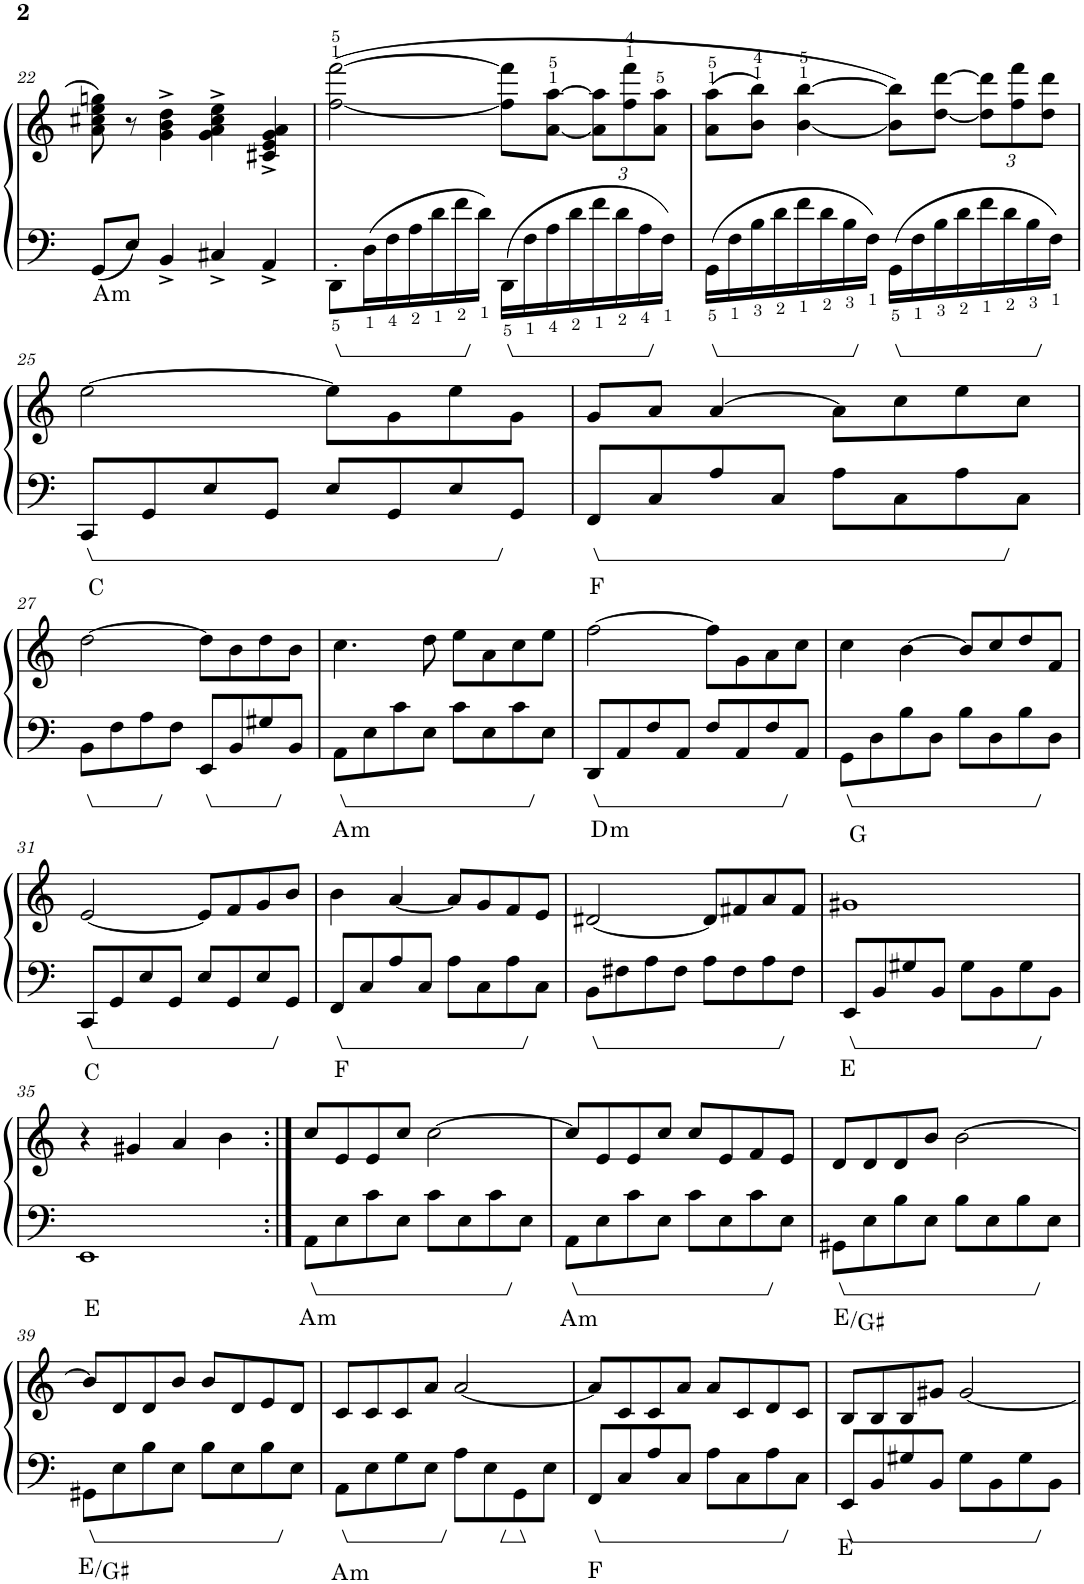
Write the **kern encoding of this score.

**kern	**kern	**harte
*part1	*part1	*part1
*staff2	*staff1	*
*I"Piano	*	*
*I'Pno.	*	*
!!LO:PB:g=z
*clefF4	*clefG2	*
*k[]	*k[]	*
*M4/4	*M4/4	*
=22	=22	=22
!	!	!LO:H:kt=m
8GG/L	8a\ 8cc#X\ 8ee\ 8ggn\	A:min
8E/J	8r	.
4BB^/	4g\^ 4b\^ 4dd\^	.
4C#X^/	4g\^ 4a\^ 4cc#\^ 4ee\^	.
4AA^/	4c#X/^ 4e/^ 4g/^ 4a/^	.
=23	=23	=23
8DD'\L	([2ff\ [2fff\	.
16D\L	.	.
16F\	.	.
16A\	.	.
16d\	.	.
16f\	.	.
16d\JJ	.	.
16DD\LL	8ff\] 8fff\]L	.
16F\	.	.
16A\	[8a\ [8aa\J	.
16d\	.	.
*	*Xbrackettup	*
16f\	12a\] 12aa\]L	.
16d\	.	.
.	12ff\ 12fff\	.
16A\	.	.
.	12a\ 12aa\J	.
16F\JJ	.	.
=24	=24	=24
16GG\LL	(8a\ 8aa\L	.
16F\	.	.
16B\	8b\ 8bb\J)	.
16d\	.	.
16f\	[4b\ [4bb\	.
16d\	.	.
16B\	.	.
16F\JJ	.	.
16GG\LL	8b\] 8bb\]L)	.
16F\	.	.
16B\	[8dd\ [8ddd\J	.
16d\	.	.
16f\	12dd\] 12ddd\]L	.
16d\	.	.
.	12ff\ 12fff\	.
16B\	.	.
.	12dd\ 12ddd\J	.
16F\JJ	.	.
!!LO:LB:g=z
=25	=25	=25
8CC/L	[2ee\	C:maj
8GG/	.	.
8E/	.	.
8GG/J	.	.
8E/L	8ee\L]	.
8GG/	8g\	.
8E/	8ee\	.
8GG/J	8g\J	.
=26	=26	=26
8FF/L	8g/L	F:maj
8C/	8a/J	.
8A/	[4a/	.
8C/J	.	.
8A\L	8a\L]	.
8C\	8cc\	.
8A\	8ee\	.
8C\J	8cc\J	.
!!LO:LB:g=z
=27	=27	=27
8BB\L	[2dd\	.
8F\	.	.
8A\	.	.
8F\J	.	.
8EE/L	8dd\L]	.
8BB/	8b\	.
8G#X/	8dd\	.
8BB/J	8b\J	.
=28	=28	=28
!	!	!LO:H:kt=m
8AA\L	4.cc\	A:min
8E\	.	.
8c\	.	.
8E\J	8dd\	.
8c\L	8ee\L	.
8E\	8a\	.
8c\	8cc\	.
8E\J	8ee\J	.
=29	=29	=29
!	!	!LO:H:kt=m
8DD/L	[2ff\	D:min
8AA/	.	.
8F/	.	.
8AA/J	.	.
8F/L	8ff\L]	.
8AA/	8g\	.
8F/	8a\	.
8AA/J	8cc\J	.
=30	=30	=30
8GG\L	4cc\	G:maj
8D\	.	.
8B\	[4b\	.
8D\J	.	.
8B\L	8b/L]	.
8D\	8cc/	.
8B\	8dd/	.
8D\J	8f/J	.
!!LO:LB:g=z
=31	=31	=31
8CC/L	[2e/	C:maj
8GG/	.	.
8E/	.	.
8GG/J	.	.
8E/L	8e/L]	.
8GG/	8f/	.
8E/	8g/	.
8GG/J	8b/J	.
=32	=32	=32
8FF/L	4b\	F:maj
8C/	.	.
8A/	[4a/	.
8C/J	.	.
8A\L	8a/L]	.
8C\	8g/	.
8A\	8f/	.
8C\J	8e/J	.
=33	=33	=33
8BB\L	[2d#X/	.
8F#X\	.	.
8A\	.	.
8F#\J	.	.
8A\L	8d#/L]	.
8F#\	8f#X/	.
8A\	8a/	.
8F#\J	8f#/J	.
=34	=34	=34
8EE/L	1g#X	E:maj
8BB/	.	.
8G#X/	.	.
8BB/J	.	.
8G#\L	.	.
8BB\	.	.
8G#\	.	.
8BB\J	.	.
!!LO:LB:g=z
=35	=35	=35
1EE	4r	E:maj
.	4g#X/	.
.	4a/	.
.	4b\	.
=36:|!	=36:|!	=36:|!
!	!	!LO:H:kt=m
8AA\L	8cc/L	A:min
8E\	8e/	.
8c\	8e/	.
8E\J	8cc/J	.
8c\L	[2cc\	.
8E\	.	.
8c\	.	.
8E\J	.	.
=37	=37	=37
!	!	!LO:H:kt=m
8AA\L	8cc/L]	A:min
8E\	8e/	.
8c\	8e/	.
8E\J	8cc/J	.
8c\L	8cc/L	.
8E\	8e/	.
8c\	8f/	.
8E\J	8e/J	.
=38	=38	=38
8GG#X\L	8d/L	E:maj/3
8E\	8d/	.
8B\	8d/	.
8E\J	8b/J	.
8B\L	[2b\	.
8E\	.	.
8B\	.	.
8E\J	.	.
!!LO:LB:g=z
=39	=39	=39
8GG#X\L	8b/L]	E:maj/3
8E\	8d/	.
8B\	8d/	.
8E\J	8b/J	.
8B\L	8b/L	.
8E\	8d/	.
8B\	8e/	.
8E\J	8d/J	.
=40	=40	=40
!	!	!LO:H:kt=m
8AA\L	8c/L	A:min
8E\	8c/	.
8G\	8c/	.
8E\J	8a/J	.
8A\L	[2a/	.
8E\	.	.
8GG\	.	.
8E\J	.	.
=41	=41	=41
8FF/L	8a/L]	F:maj
8C/	8c/	.
8A/	8c/	.
8C/J	8a/J	.
8A\L	8a/L	.
8C\	8c/	.
8A\	8d/	.
8C\J	8c/J	.
=42	=42	=42
8EE/L	8B/L	E:maj
8BB/	8B/	.
8G#X/	8B/	.
8BB/J	8g#X/J	.
8G#\L	[2g#/	.
8BB\	.	.
8G#\	.	.
8BB\J	.	.
=	=	=
*-	*-	*-
